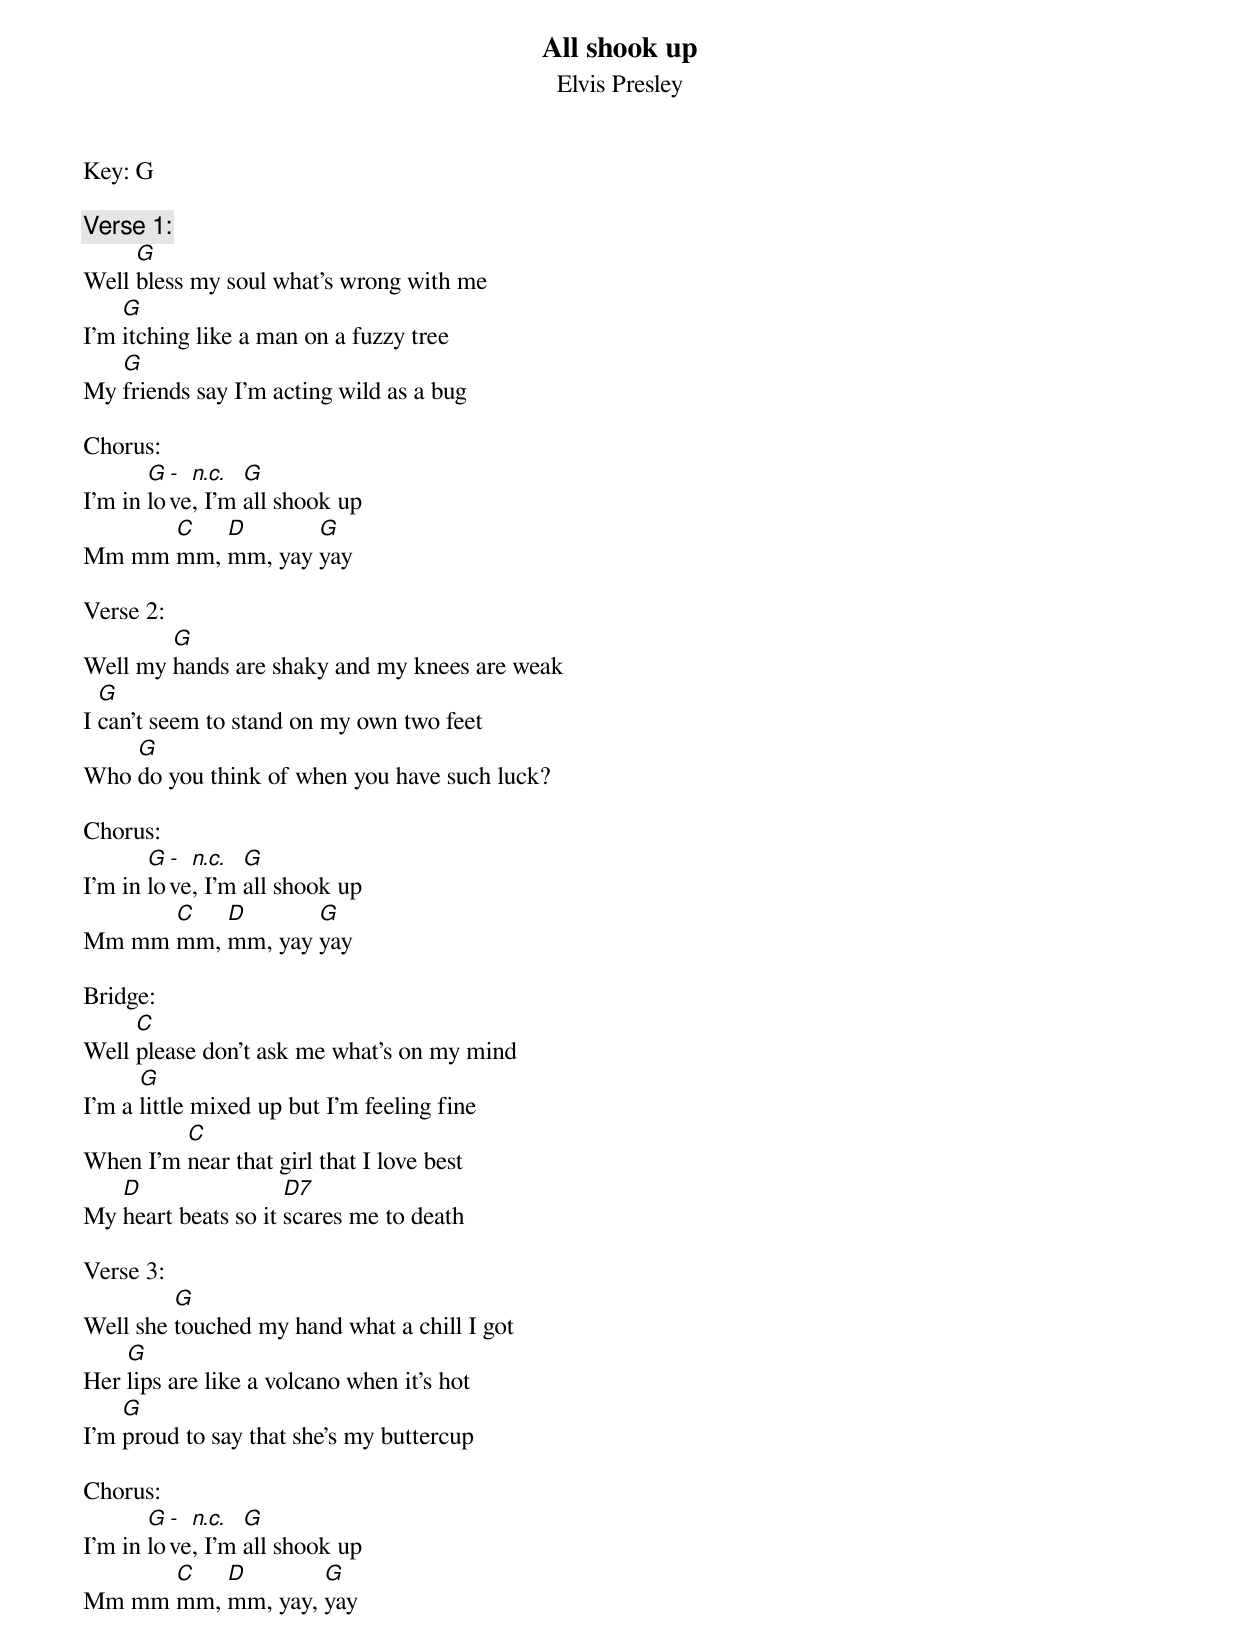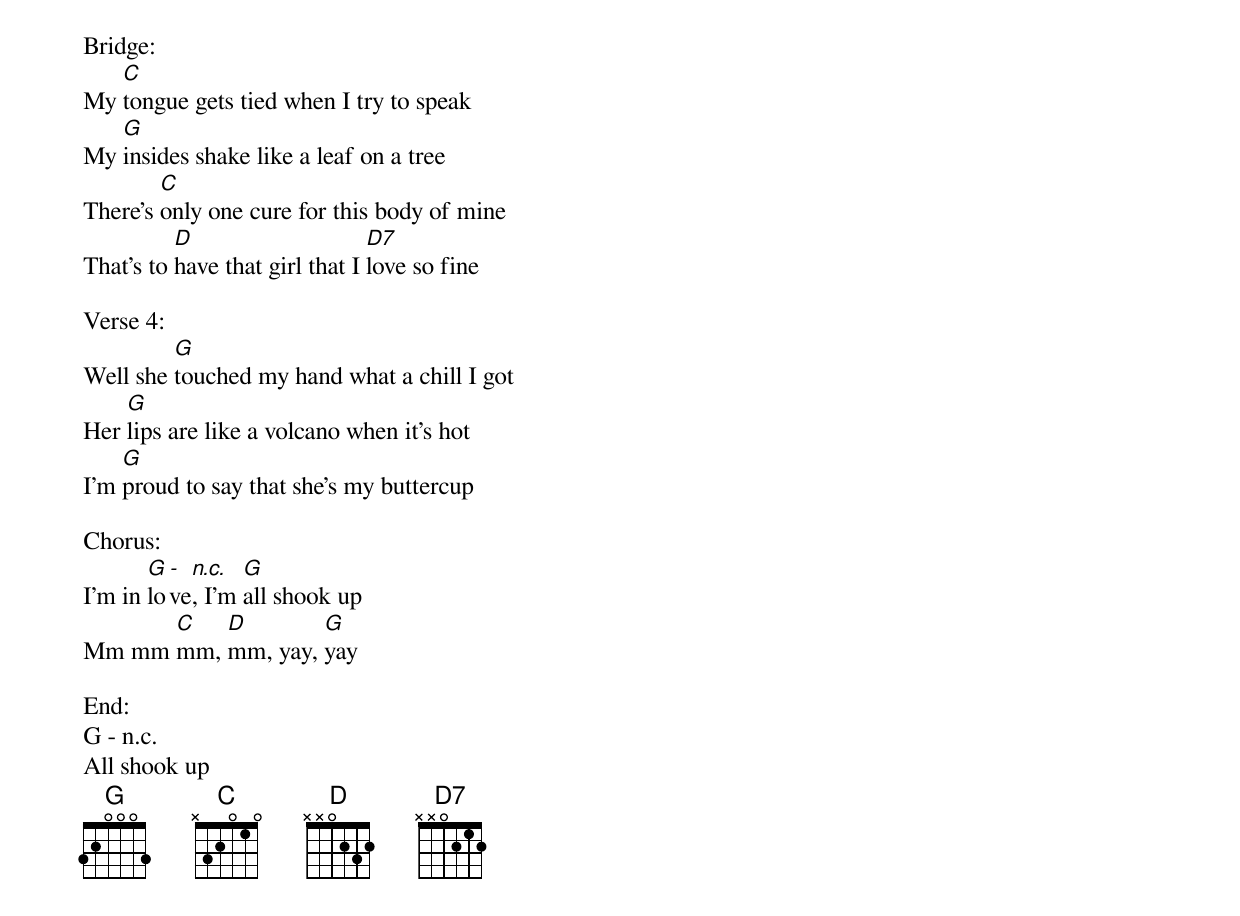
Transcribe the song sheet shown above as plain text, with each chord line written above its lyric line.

All shook up
Elvis Presley
Key: G

Verse 1:
     G
Well bless my soul what's wrong with me
    G
I'm itching like a man on a fuzzy tree
   G
My friends say I'm acting wild as a bug

Chorus:
       G - n.c.  G
I'm in love, I'm all shook up
      C   D       G
Mm mm mm, mm, yay yay

Verse 2:
        G
Well my hands are shaky and my knees are weak
  G
I can't seem to stand on my own two feet
    G
Who do you think of when you have such luck?

Chorus:
       G - n.c.  G
I'm in love, I'm all shook up
      C   D       G
Mm mm mm, mm, yay yay

Bridge:
     C
Well please don't ask me what's on my mind
      G
I'm a little mixed up but I'm feeling fine
         C
When I'm near that girl that I love best
   D                 D7
My heart beats so it scares me to death

Verse 3:
         G
Well she touched my hand what a chill I got
    G
Her lips are like a volcano when it's hot
    G
I'm proud to say that she's my buttercup

Chorus:
       G - n.c.  G
I'm in love, I'm all shook up
      C   D        G
Mm mm mm, mm, yay, yay

Bridge:
   C
My tongue gets tied when I try to speak
   G
My insides shake like a leaf on a tree
        C
There's only one cure for this body of mine
          D                     D7
That's to have that girl that I love so fine

Verse 4:
         G
Well she touched my hand what a chill I got
    G
Her lips are like a volcano when it's hot
    G
I'm proud to say that she's my buttercup

Chorus:
       G - n.c.  G
I'm in love, I'm all shook up
      C   D        G
Mm mm mm, mm, yay, yay

End:
G - n.c.
All shook up
